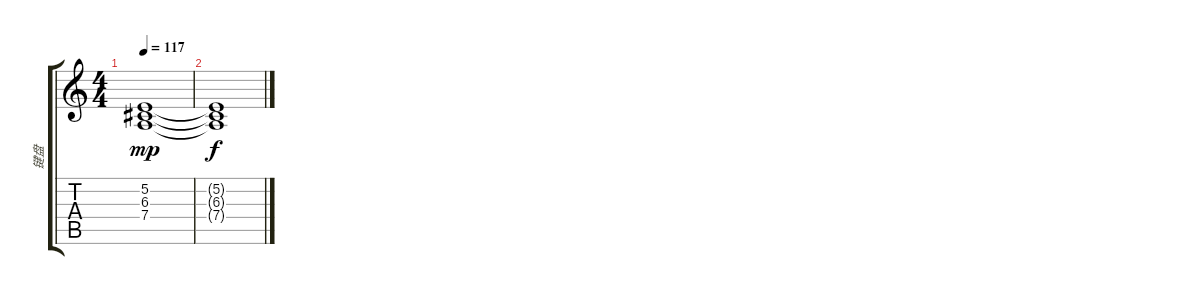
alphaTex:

\track ("键盘" "键盘") {instrument choiraahs}
\staff {score tabs}
\tuning (E4 B3 G3 D3 A2 E2) {hide}
\ts (4 4)
\tempo 117
\clef g2
\ks c
(5.2 6.3 7.4).1{dy mp} |
(5.2{t} 6.3{t} 7.4{t}).1{dy f}
